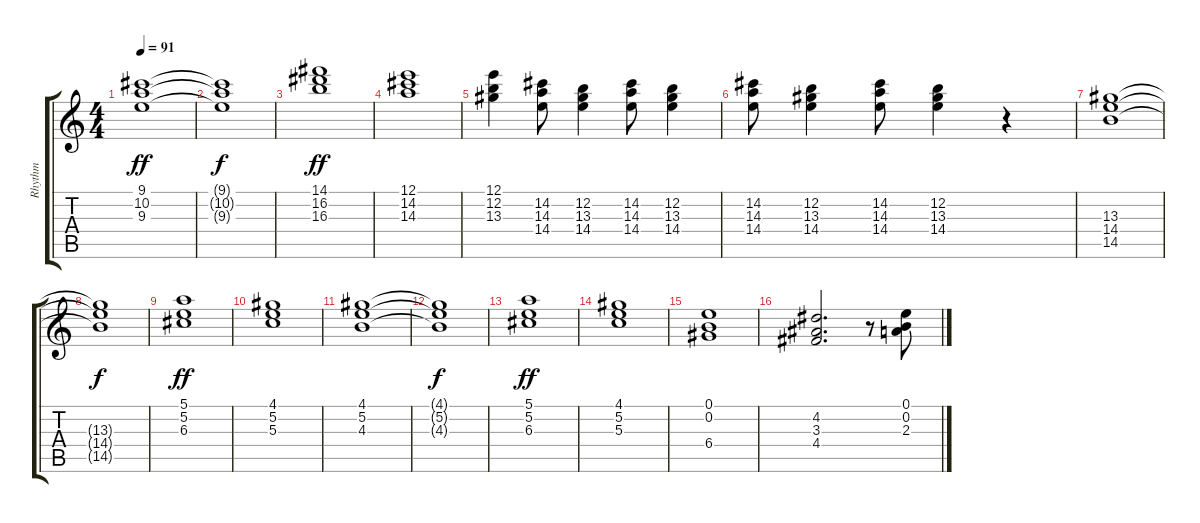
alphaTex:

\track ("Rhythm" "Rhythm") {instrument acousticguitarsteel}
\staff {score tabs}
\tuning (E4 B3 G3 D3 A2 E2) {hide}
\ts (4 4)
\tempo 91
\clef g2
\ks c
(9.1 10.2 9.3).1{dy ff} |
(9.1{t} 10.2{t} 9.3{t}).1{dy f} |
(14.1 16.2 16.3).1{dy ff} |
(12.1 14.2 14.3).1 |
(12.1 12.2 13.3).4 (14.2 14.3 14.4).8 (12.2 13.3 14.4).4 (14.2 14.3 14.4).8 (12.2 13.3 14.4).4 |
(14.2 14.3 14.4).8 (12.2 13.3 14.4).4 (14.2 14.3 14.4).8 (12.2 13.3 14.4).4 r.4 |
(13.3 14.4 14.5).1 |
(13.3{t} 14.4{t} 14.5{t}).1{dy f} |
(5.1 5.2 6.3).1{dy ff} |
(4.1 5.2 5.3).1 |
(4.1 5.2 4.3).1 |
(4.1{t} 5.2{t} 4.3{t}).1{dy f} |
(5.1 5.2 6.3).1{dy ff} |
(4.1 5.2 5.3).1 |
(0.1 0.2 6.4).1 |
(4.2 3.3 4.4).2{d} r.8 (0.1 0.2 2.3).8
